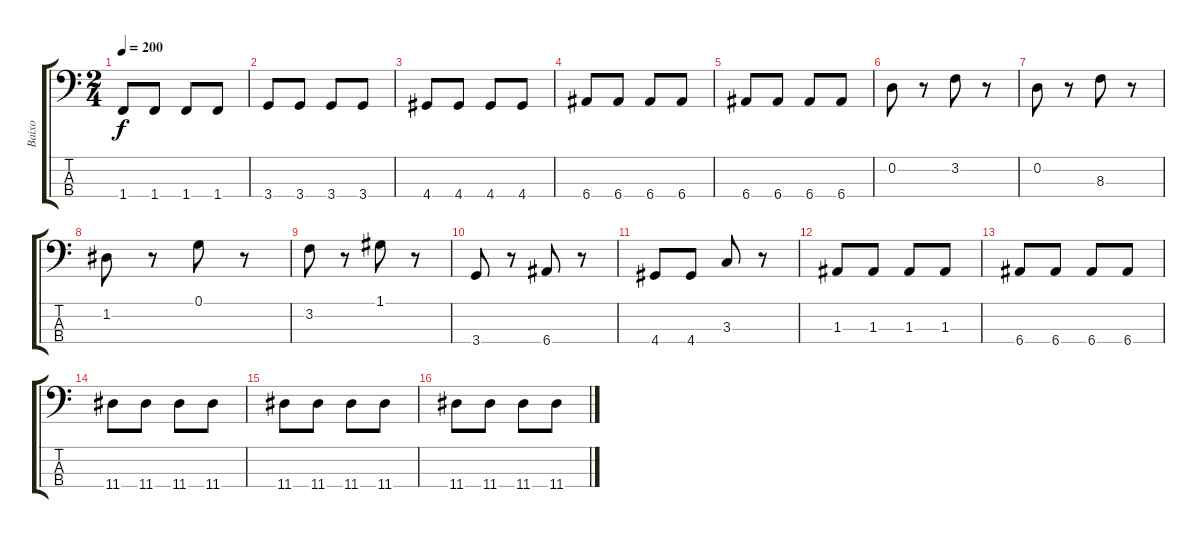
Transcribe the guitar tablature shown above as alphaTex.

\track ("Baixo" "Baixo") {instrument electricbassfinger}
\staff {score tabs}
\tuning (G2 D2 A1 E1) {hide}
\ts (2 4)
\tempo 200
\clef f4
\ks c
1.4.8{dy f} 1.4.8 1.4.8 1.4.8 |
3.4.8 3.4.8 3.4.8 3.4.8 |
4.4.8 4.4.8 4.4.8 4.4.8 |
6.4.8 6.4.8 6.4.8 6.4.8 |
6.4.8 6.4.8 6.4.8 6.4.8 |
0.2.8 r.8 3.2.8 r.8 |
0.2.8 r.8 8.3.8 r.8 |
1.2.8 r.8 0.1.8 r.8 |
3.2.8 r.8 1.1.8 r.8 |
3.4.8 r.8 6.4.8 r.8 |
4.4.8 4.4.8 3.3.8 r.8 |
1.3.8 1.3.8 1.3.8 1.3.8 |
6.4.8 6.4.8 6.4.8 6.4.8 |
11.4.8 11.4.8 11.4.8 11.4.8 |
11.4.8 11.4.8 11.4.8 11.4.8 |
11.4.8 11.4.8 11.4.8 11.4.8
